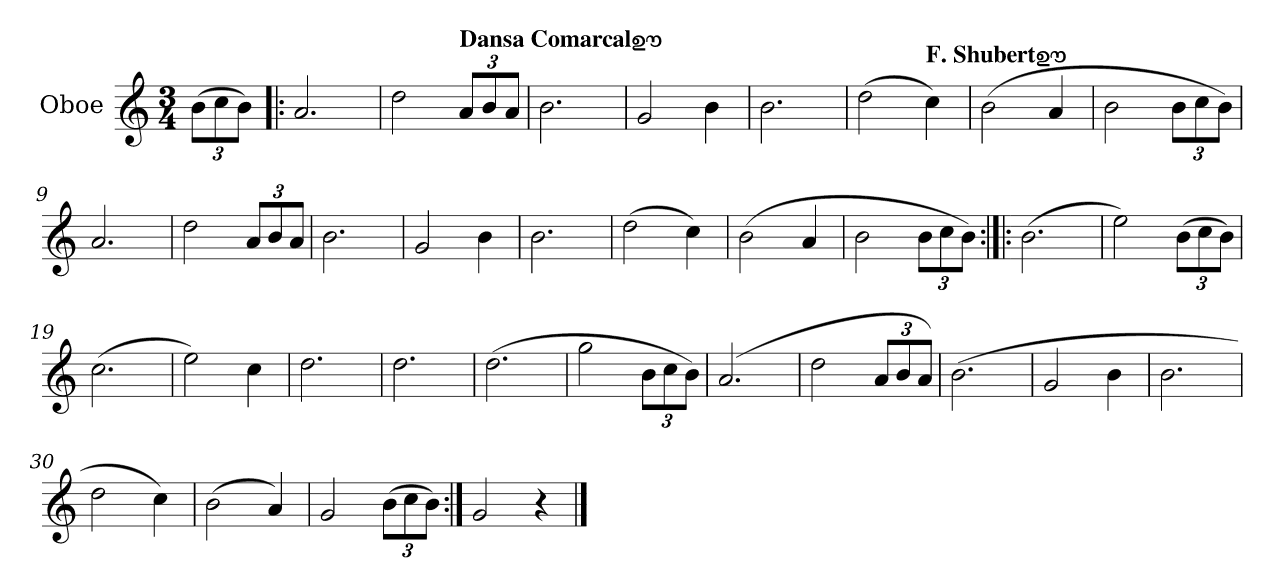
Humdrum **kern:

**kern
*part1
*staff1
*I"Oboe
*I'Ob
*clefG2
*k[]
*M3/4
*Xbrackettup
=
(>12b\L
12cc\
12b\J)
=1!|:
2.a/
=2
2dd\
!LO:TX:a:t=Dansa Comarcalഊ
12a/L
12b/
12a/J
=3
2.b\
=4
2g/
4b\
=5
2.b\
=6
(>2dd\
!LO:TX:a:t=F. Shubertഊ
4cc\)
=7
(>2b\
4a/
=8
2b\
12b\L
12cc\
12b\J)
=9
2.a/
=10
2dd\
12a/L
12b/
12a/J
=11
2.b\
=12
2g/
4b\
=13
2.b\
!!LO:LB:g=z
=14
(>2dd\
4cc\)
=15
(>2b\
4a/
=16
2b\
12b\L
12cc\
12b\J)
=17:|!|:
(>2.b\
=18
2ee\)
(>12b\L
12cc\
12b\J)
=19
(>2.cc\
=20
2ee\)
4cc\
=21
2.dd\
=22
2.dd\
=23
(>2.dd\
=24
2gg\
12b\L
12cc\
12b\J)
=25
(>2.a/
=26
2dd\
12a/L
12b/
12a/J)
=27
(>2.b\
=28
2g/
4b\
!!LO:LB:g=z
=29
2.b\
=30
2dd\
4cc\)
=31
(>2b\
4a/)
=32
2g/
(>12b\L
12cc\
12b\J)
=33:|!
2g/
4r
==
*-
